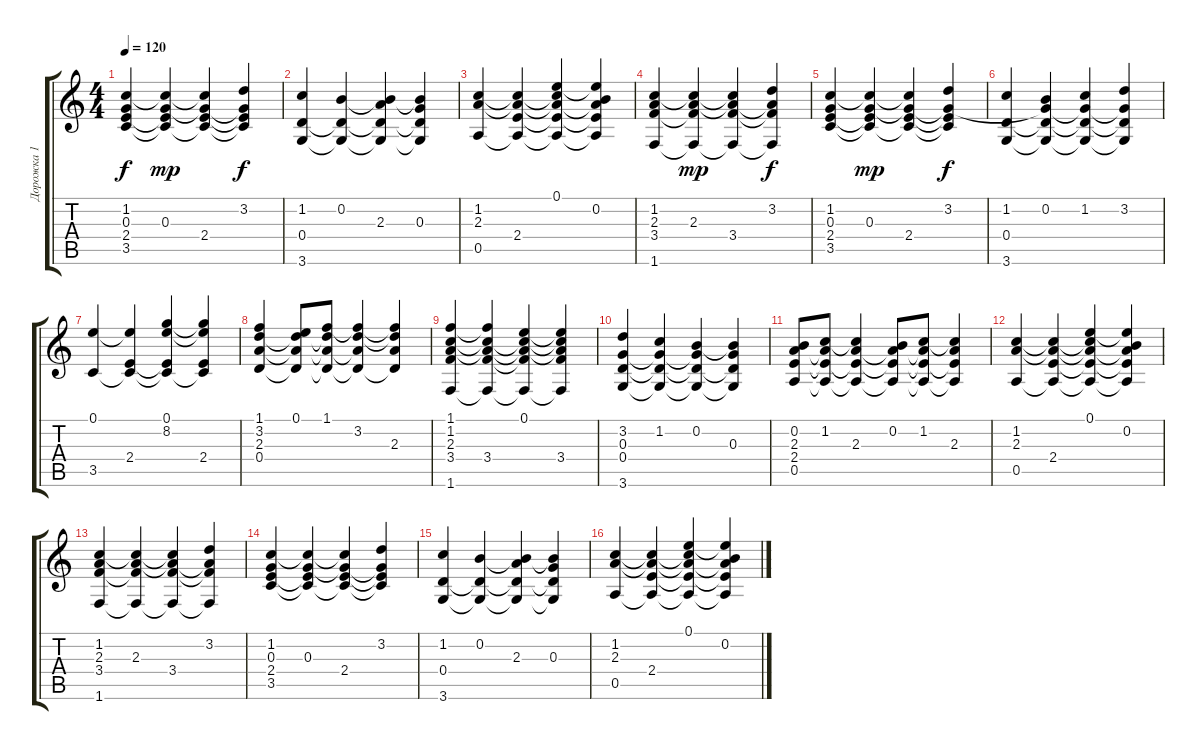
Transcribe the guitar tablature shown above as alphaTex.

\track ("Дорожка 1" "Дорожка 1") {instrument acousticguitarsteel}
\staff {score tabs}
\tuning (E4 B3 G3 D3 A2 E2) {hide}
\ts (4 4)
\tempo 120
\clef g2
\ks c
(1.2 0.3 2.4 3.5).4{dy f} (1.2{t} 0.3 2.4{t} 3.5{t}).4{dy mp} (1.2{t} 0.3{t} 2.4 3.5{t}).4 (3.2 0.3{t} 2.4{t} 3.5{t}).4{dy f} |
(1.2 0.4 3.6).4 (0.2 0.4{t} 3.6{t}).4 (0.2{t} 2.3 0.4{t} 3.6{t}).4 (0.2{t} 0.3 0.4{t} 3.6{t}).4 |
(1.2 2.3 0.5).4 (1.2{t} 2.3{t} 2.4 0.5{t}).4 (0.1 1.2{t} 2.3{t} 2.4{t} 0.5{t}).4 (0.1{t} 0.2 2.3{t} 2.4{t} 0.5{t}).4 |
(1.2 2.3 3.4 1.6).4 (1.2{t} 2.3 3.4{t} 1.6{t}).4{dy mp} (1.2{t} 2.3{t} 3.4 1.6{t}).4 (3.2 2.3{t} 3.4{t} 1.6{t}).4{dy f} |
(1.2 0.3 2.4 3.5).4 (1.2{t} 0.3 2.4{t} 3.5{t}).4{dy mp} (1.2{t} 0.3{t} 2.4 3.5{t}).4 (3.2 0.3{t} 2.4{t} 3.5{t}).4{dy f} |
(1.2 0.4 3.6).4 (0.2 0.3{t} 0.4{t} 3.6{t}).4 (1.2 0.3{t} 0.4{t} 3.6{t}).4 (3.2 0.3{t} 0.4{t} 3.6{t}).4 |
(0.1 3.5).4 (0.1{t} 2.4 3.5{t}).4 (0.1 8.2 2.4{t} 3.5{t}).4 (0.1{t} 8.2{t} 2.4 3.5{t}).4 |
(1.1 3.2 2.3 0.4).4 (0.1 3.2{t} 2.3{t} 0.4{t}).8 (1.1 3.2{t} 2.3{t} 0.4{t}).8 (1.1{t} 3.2 2.3{t} 0.4{t}).4 (1.1{t} 3.2{t} 2.3 0.4{t}).4 |
(1.1 1.2 2.3 3.4 1.6).4 (1.1{t} 1.2{t} 2.3{t} 3.4 1.6{t}).4 (0.1 1.2{t} 2.3{t} 3.4{t} 1.6{t}).4 (0.1{t} 1.2{t} 2.3{t} 3.4 1.6{t}).4 |
(3.2 0.3 0.4 3.6).4 (1.2 0.3{t} 0.4{t} 3.6{t}).4 (0.2 0.3{t} 0.4{t} 3.6{t}).4 (0.2{t} 0.3 0.4{t} 3.6{t}).4 |
(0.2 2.3 2.4 0.5).8 (1.2 2.3{t} 2.4{t} 0.5{t}).8 (1.2{t} 2.3 2.4{t} 0.5{t}).4 (0.2 2.3{t} 2.4{t} 0.5{t}).8 (1.2 2.3{t} 2.4{t} 0.5{t}).8 (1.2{t} 2.3 2.4{t} 0.5{t}).4 |
(1.2 2.3 0.5).4 (1.2{t} 2.3{t} 2.4 0.5{t}).4 (0.1 1.2{t} 2.3{t} 2.4{t} 0.5{t}).4 (0.1{t} 0.2 2.3{t} 2.4{t} 0.5{t}).4 |
(1.2 2.3 3.4 1.6).4 (1.2{t} 2.3 3.4{t} 1.6{t}).4 (1.2{t} 2.3{t} 3.4 1.6{t}).4 (3.2 2.3{t} 3.4{t} 1.6{t}).4 |
(1.2 0.3 2.4 3.5).4 (1.2{t} 0.3 2.4{t} 3.5{t}).4 (1.2{t} 0.3{t} 2.4 3.5{t}).4 (3.2 0.3{t} 2.4{t} 3.5{t}).4 |
(1.2 0.4 3.6).4 (0.2 0.4{t} 3.6{t}).4 (0.2{t} 2.3 0.4{t} 3.6{t}).4 (0.2{t} 0.3 0.4{t} 3.6{t}).4 |
(1.2 2.3 0.5).4 (1.2{t} 2.3{t} 2.4 0.5{t}).4 (0.1 1.2{t} 2.3{t} 2.4{t} 0.5{t}).4 (0.1{t} 0.2 2.3{t} 2.4{t} 0.5{t}).4
